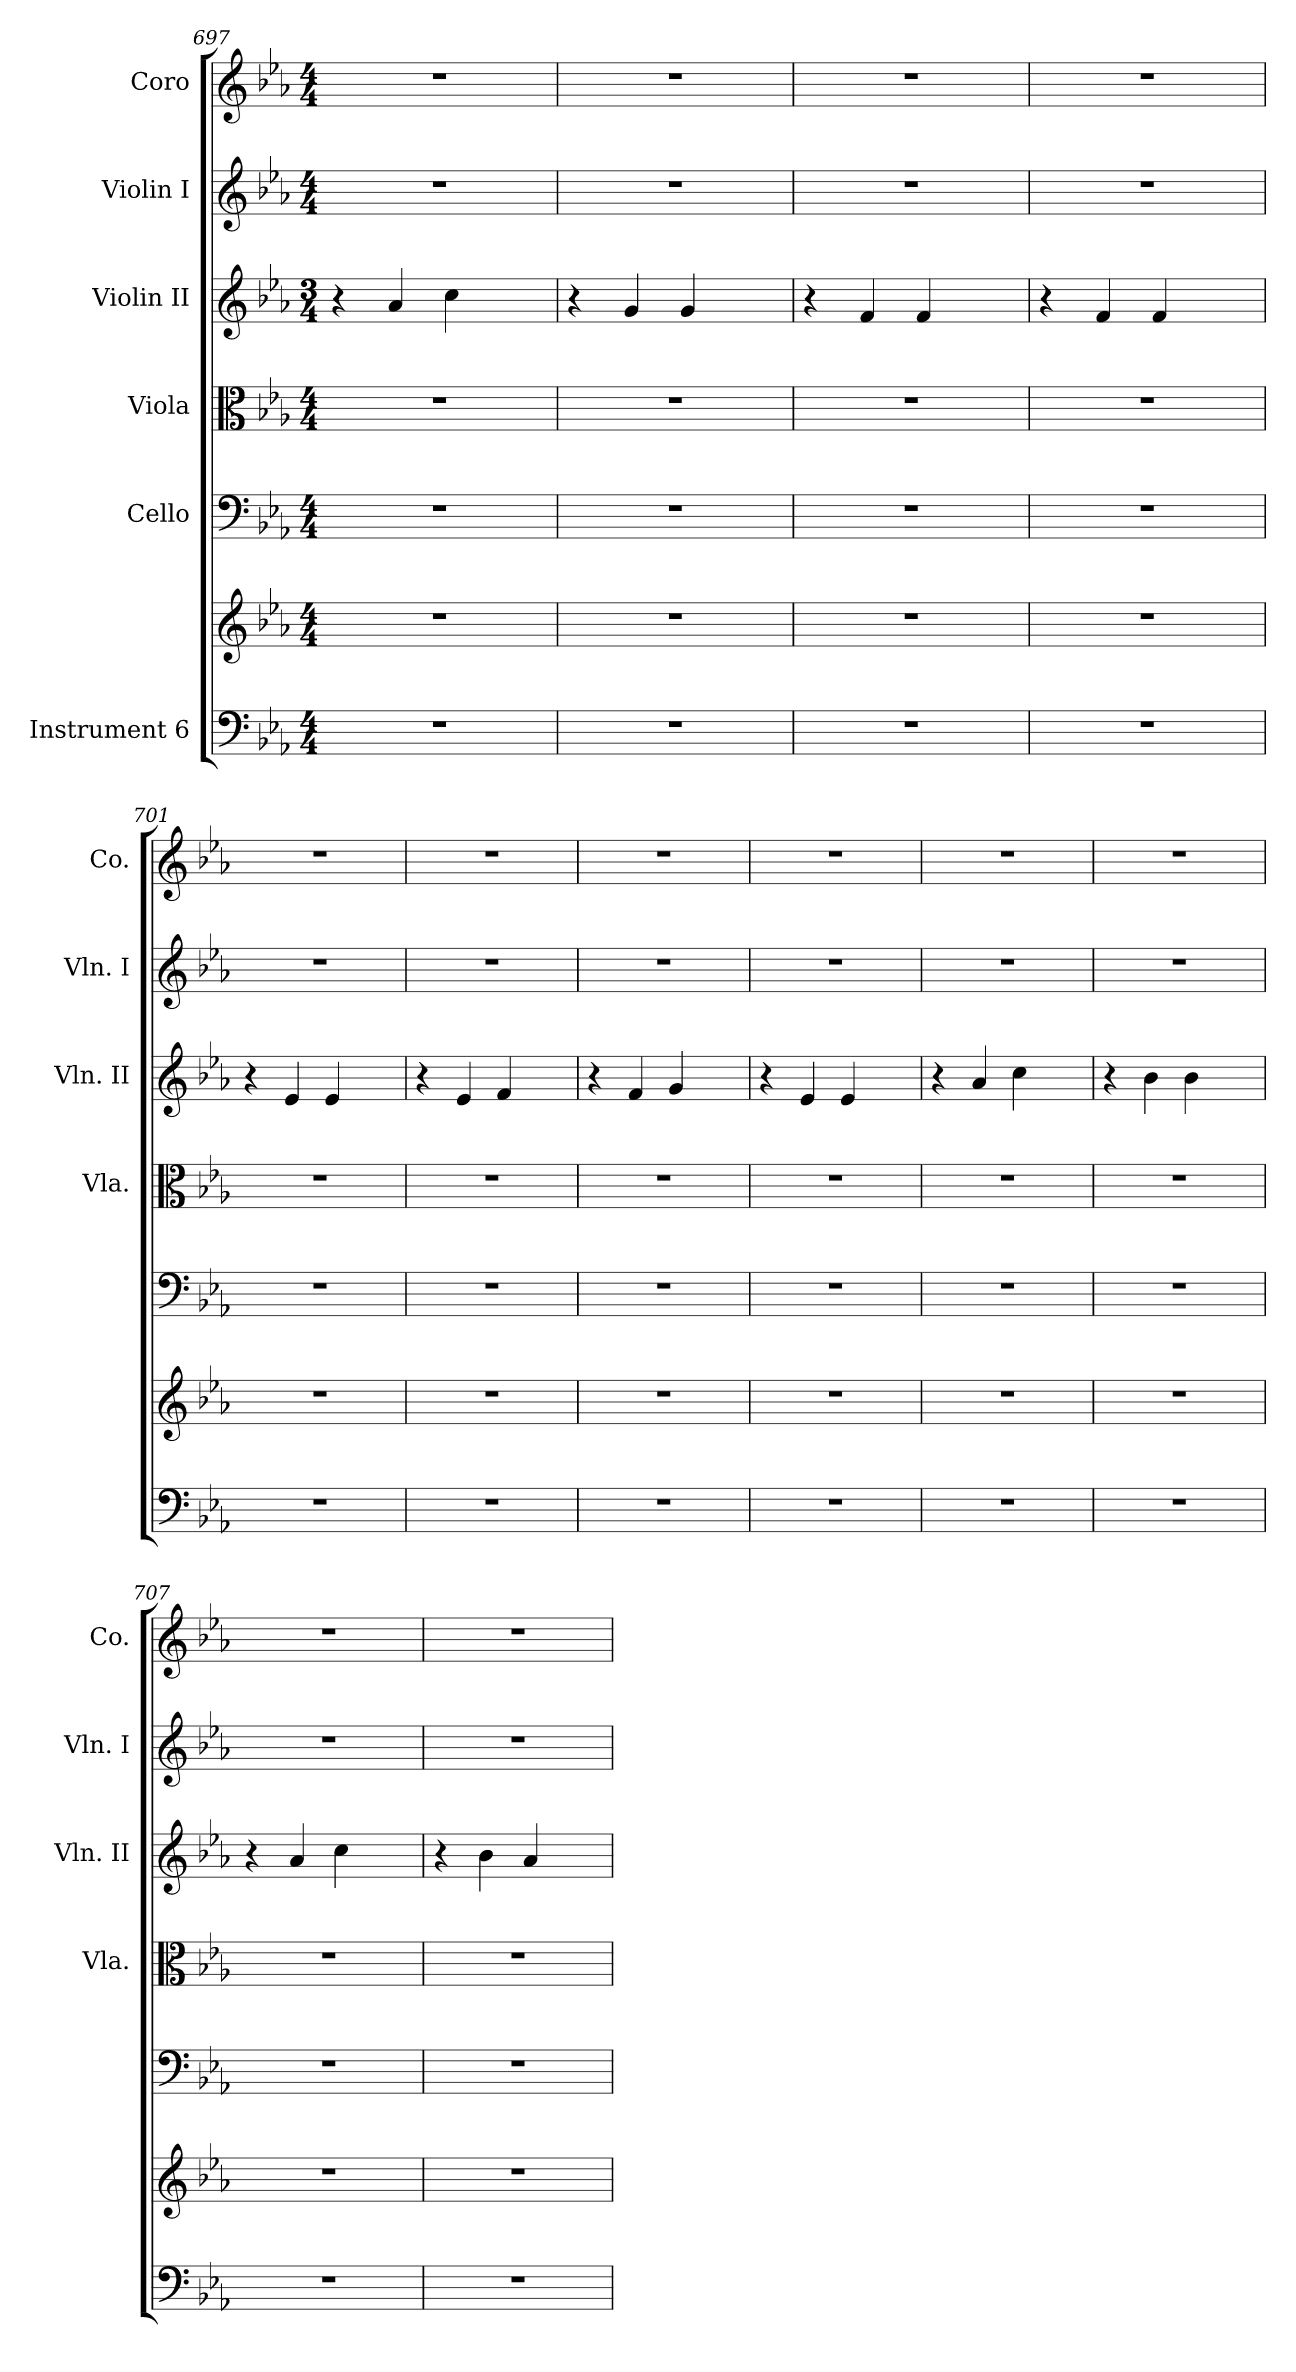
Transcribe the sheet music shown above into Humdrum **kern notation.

**kern	**kern	**kern	**kern	**kern	**kern	**kern
*part6	*part6	*part5	*part4	*part3	*part2	*part1
*staff7	*staff6	*staff5	*staff4	*staff3	*staff2	*staff1
*I"Instrument 6	*	*I"Cello	*I"Viola	*I"Violin II	*I"Violin I	*I"Coro
*	*	*	*I'Vla.	*I'Vln. II	*I'Vln. I	*I'Co.
*clefF4	*clefG2	*clefF4	*clefC3	*clefG2	*clefG2	*clefG2
*k[b-e-a-]	*k[b-e-a-]	*k[b-e-a-]	*k[b-e-a-]	*k[b-e-a-]	*k[b-e-a-]	*k[b-e-a-]
*E-:	*E-:	*E-:	*E-:	*E-:	*E-:	*E-:
*M4/4	*M4/4	*M4/4	*M4/4	*M3/4	*M4/4	*M4/4
=697	=697	=697	=697	=697	=697	=697
1r	1r	1r	1r	4r	1r	1r
.	.	.	.	4a-/	.	.
.	.	.	.	4cc\	.	.
.	.	.	.	4ryy	.	.
=698	=698	=698	=698	=698	=698	=698
1r	1r	1r	1r	4r	1r	1r
.	.	.	.	4g/	.	.
.	.	.	.	4g/	.	.
.	.	.	.	4ryy	.	.
!!LO:LB:g=z
=699	=699	=699	=699	=699	=699	=699
1r	1r	1r	1r	4r	1r	1r
.	.	.	.	4f/	.	.
.	.	.	.	4f/	.	.
.	.	.	.	4ryy	.	.
=700	=700	=700	=700	=700	=700	=700
1r	1r	1r	1r	4r	1r	1r
.	.	.	.	4f/	.	.
.	.	.	.	4f/	.	.
.	.	.	.	4ryy	.	.
=701	=701	=701	=701	=701	=701	=701
1r	1r	1r	1r	4r	1r	1r
.	.	.	.	4e-/	.	.
.	.	.	.	4e-/	.	.
.	.	.	.	4ryy	.	.
=702	=702	=702	=702	=702	=702	=702
1r	1r	1r	1r	4r	1r	1r
.	.	.	.	4e-/	.	.
.	.	.	.	4f/	.	.
.	.	.	.	4ryy	.	.
=703	=703	=703	=703	=703	=703	=703
1r	1r	1r	1r	4r	1r	1r
.	.	.	.	4f/	.	.
.	.	.	.	4g/	.	.
.	.	.	.	4ryy	.	.
=704	=704	=704	=704	=704	=704	=704
1r	1r	1r	1r	4r	1r	1r
.	.	.	.	4e-/	.	.
.	.	.	.	4e-/	.	.
.	.	.	.	4ryy	.	.
=705	=705	=705	=705	=705	=705	=705
1r	1r	1r	1r	4r	1r	1r
.	.	.	.	4a-/	.	.
.	.	.	.	4cc\	.	.
.	.	.	.	4ryy	.	.
!!LO:LB:g=z
=706	=706	=706	=706	=706	=706	=706
1r	1r	1r	1r	4r	1r	1r
.	.	.	.	4b-\	.	.
.	.	.	.	4b-\	.	.
.	.	.	.	4ryy	.	.
=707	=707	=707	=707	=707	=707	=707
1r	1r	1r	1r	4r	1r	1r
.	.	.	.	4a-/	.	.
.	.	.	.	4cc\	.	.
.	.	.	.	4ryy	.	.
=708	=708	=708	=708	=708	=708	=708
1r	1r	1r	1r	4r	1r	1r
.	.	.	.	4b-\	.	.
.	.	.	.	4a-/	.	.
.	.	.	.	4ryy	.	.
=	=	=	=	=	=	=
*-	*-	*-	*-	*-	*-	*-
